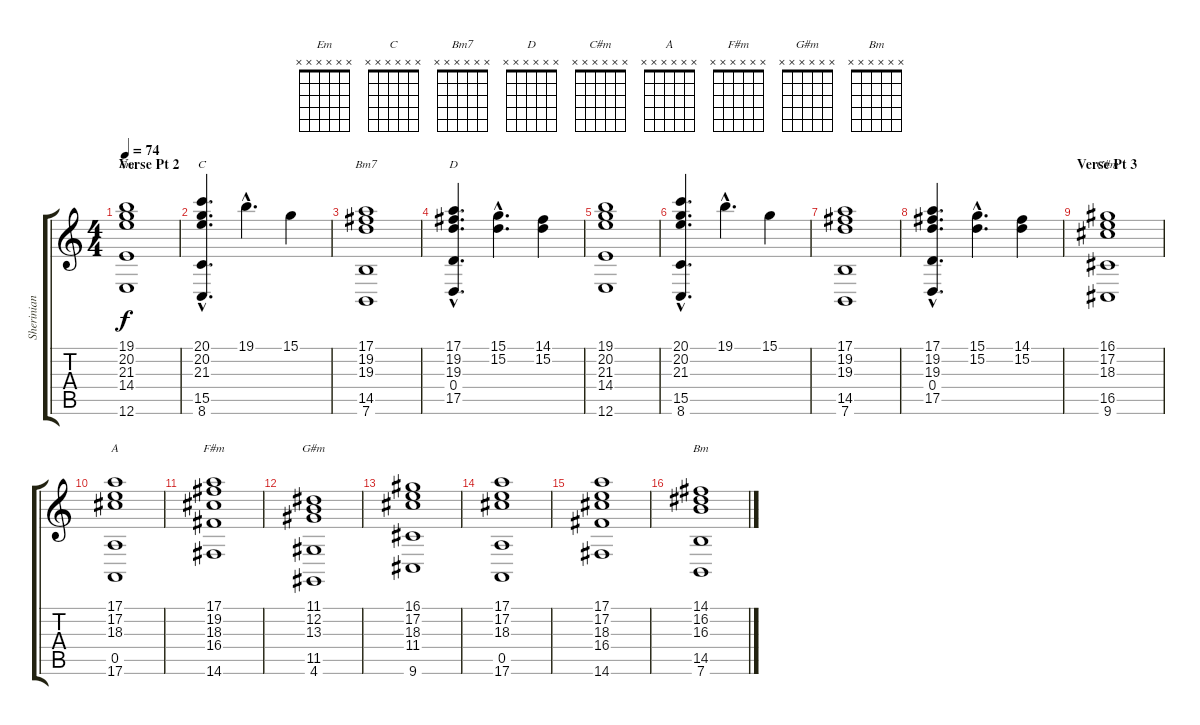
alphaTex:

\track ("Sherinian - Organ" "Sherinian ") {instrument percussiveorgan}
\staff {score tabs}
\tuning (E4 B3 G3 D3 A2 E2) {hide}
\chord ("Em" x x x x x x) {firstfret 0}
\chord ("C" x x x x x x) {firstfret 0}
\chord ("Bm7" x x x x x x) {firstfret 0}
\chord ("D" x x x x x x) {firstfret 0}
\chord ("C#m" x x x x x x) {firstfret 0}
\chord ("A" x x x x x x) {firstfret 0}
\chord ("F#m" x x x x x x) {firstfret 0}
\chord ("G#m" x x x x x x) {firstfret 0}
\chord ("Bm" x x x x x x) {firstfret 0}
\ts (4 4)
\section ("" "Verse Pt 2")
\tempo 74
\clef g2
\ks c
(19.1 20.2 21.3 14.4 12.6).1{ch "Em" dy f} |
(20.1{hac} 20.2{hac} 21.3{hac} 15.5{hac} 8.6{hac}).4{d ch "C"} 19.1{hac}.4{d} 15.1.4 |
(17.1 19.2 19.3 14.5 7.6).1{ch "Bm7"} |
(17.1{hac} 19.2{hac} 19.3{hac} 0.4{hac} 17.5{hac}).4{d ch "D"} (15.1{hac} 15.2{hac}).4{d} (14.1 15.2).4 |
(19.1 20.2 21.3 14.4 12.6).1 |
(20.1{hac} 20.2{hac} 21.3{hac} 15.5{hac} 8.6{hac}).4{d} 19.1{hac}.4{d} 15.1.4 |
(17.1 19.2 19.3 14.5 7.6).1 |
(17.1{hac} 19.2{hac} 19.3{hac} 0.4{hac} 17.5{hac}).4{d} (15.1{hac} 15.2{hac}).4{d} (14.1 15.2).4 |
\section ("" "Verse Pt 3")
(16.1 17.2 18.3 16.5 9.6).1{ch "C#m"} |
(17.1 17.2 18.3 0.5 17.6).1{ch "A"} |
(17.1 19.2 18.3 16.4 14.6).1{ch "F#m"} |
(11.1 12.2 13.3 11.5 4.6).1{ch "G#m"} |
(16.1 17.2 18.3 11.4 9.6).1 |
(17.1 17.2 18.3 0.5 17.6).1 |
(17.1 17.2 18.3 16.4 14.6).1 |
(14.1 16.2 16.3 14.5 7.6).1{ch "Bm"}
